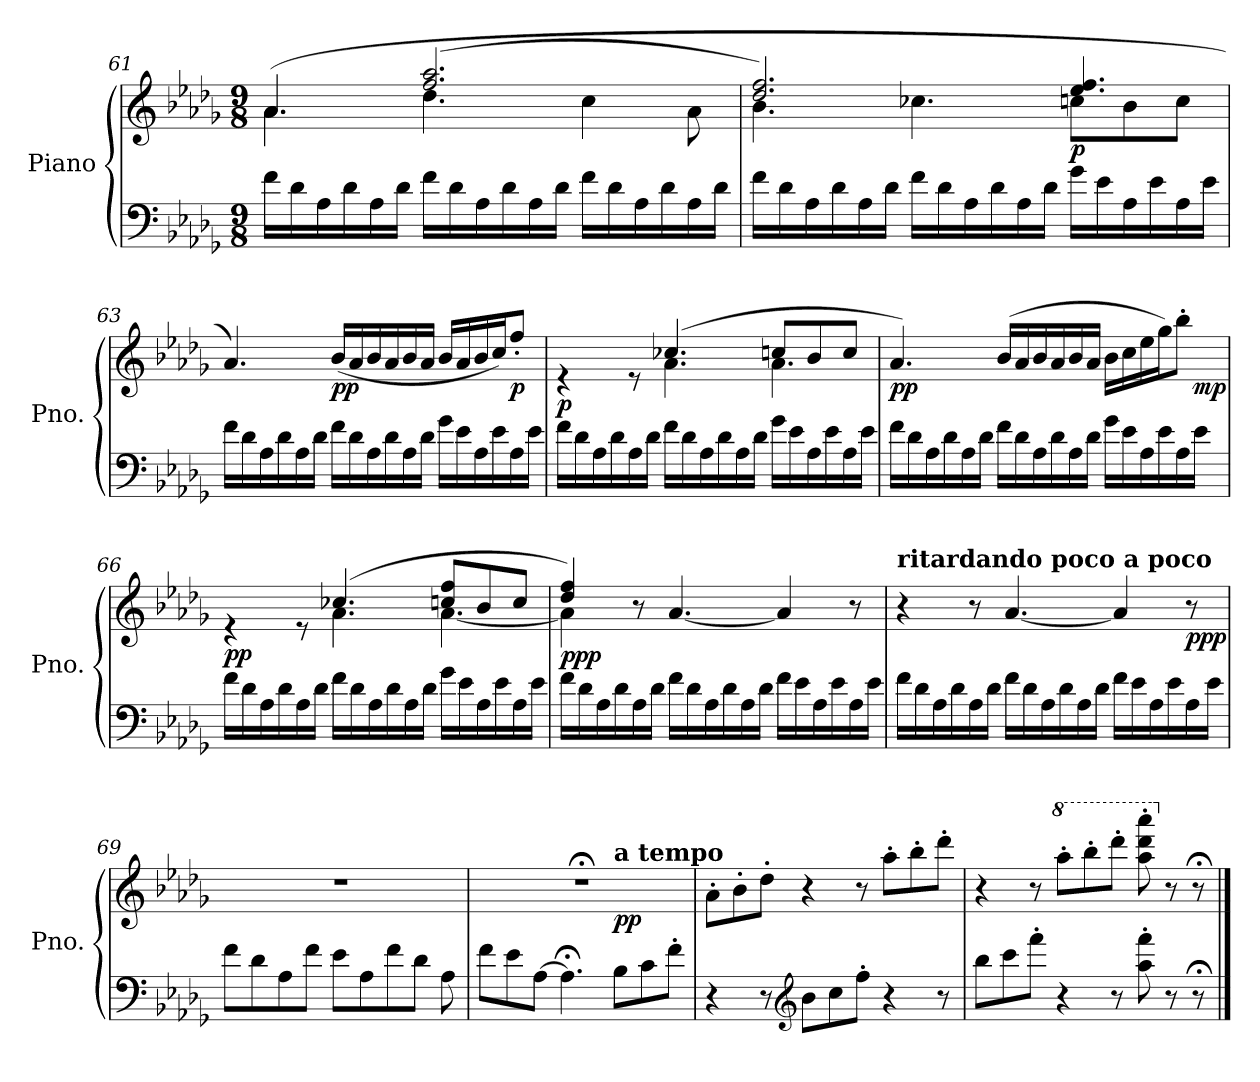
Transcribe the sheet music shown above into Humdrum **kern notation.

**kern	**kern	**dynam
*part1	*part1	*part1
*staff2	*staff1	*staff1/2
*I"Piano	*	*
*I'Pno.	*	*
*clefF4	*clefG2	*
*k[b-e-a-d-g-]	*k[b-e-a-d-g-]	*
*M9/8	*M9/8	*
=61	=61	=61
*	*^	*
16f\LL	4.a-/	(<4.a-\	.
16d-\	.	.	.
16A-\	.	.	.
16d-\	.	.	.
16A-\	.	.	.
16d-\JJ	.	.	.
16f\LL	(>2.ff/ 2.aa-/	4.dd-\	.
16d-\	.	.	.
16A-\	.	.	.
16d-\	.	.	.
16A-\	.	.	.
16d-\JJ	.	.	.
16f\LL	.	4cc\	.
16d-\	.	.	.
16A-\	.	.	.
16d-\	.	.	.
16A-\	.	8a-\	.
16d-\JJ	.	.	.
!!LO:PB:g=z	!!
=62	=62	=62	=62
16f\LL	2.dd-/ 2.ff/)	4.b-\	.
16d-\	.	.	.
16A-\	.	.	.
16d-\	.	.	.
16A-\	.	.	.
16d-\JJ	.	.	.
16f\LL	.	4.cc-X\	.
16d-\	.	.	.
16A-\	.	.	.
16d-\	.	.	.
16A-\	.	.	.
16d-\JJ	.	.	.
!	!	!	!LO:DY:b
16g-\LL	4.ee-/ 4.ff/	8ccn\L	p
16e-\	.	.	.
16A-\	.	8b-\	.
16e-\	.	.	.
16A-\	.	8cc\J	.
16e-\JJ	.	.	.
=63	=63	=63	=63
16f\LL	4.ryy	4.a-/)	.
16d-\	.	.	.
16A-\	.	.	.
16d-\	.	.	.
16A-\	.	.	.
16d-\JJ	.	.	.
!	!	!	!LO:DY:b
16f\LL	(>16b-/LL	2.ryy	pp
16d-\	16a-/	.	.
16A-\	16b-/	.	.
16d-\	16a-/	.	.
16A-\	16b-/	.	.
16d-\JJ	16a-/JJ	.	.
16g-\LL	16b-/LL	.	.
16e-\	16a-/	.	.
16A-\	16b-/	.	.
16e-\	16cc/J)	.	.
!	!	!	!LO:DY:b
16A-\	8ff'/J	.	p
16e-\JJ	.	.	.
!!LO:LB:g=z	!!
=64	=64	=64	=64
!	!	!	!LO:DY:b
16f\LL	4re	4.ryy	p
16d-\	.	.	.
16A-\	.	.	.
16d-\	.	.	.
16A-\	8re	.	.
16d-\JJ	.	.	.
16f\LL	(>4.cc-X/	4.a-\	.
16d-\	.	.	.
16A-\	.	.	.
16d-\	.	.	.
16A-\	.	.	.
16d-\JJ	.	.	.
16g-\LL	8ccn/L	4.a-\	.
16e-\	.	.	.
16A-\	8b-/	.	.
16e-\	.	.	.
16A-\	8cc/J	.	.
16e-\JJ	.	.	.
=65	=65	=65	=65
!	!	!	!LO:DY:b
16f\LL	4.a-/)	1ryy	pp
16d-\	.	.	.
16A-\	.	.	.
16d-\	.	.	.
16A-\	.	.	.
16d-\JJ	.	.	.
16f\LL	(>16b-/LL	.	.
16d-\	16a-/	.	.
16A-\	16b-/	.	.
16d-\	16a-/	.	.
16A-\	16b-/	.	.
16d-\JJ	16a-/JJ	.	.
16g-\LL	16b-\LL	.	.
16e-\	16cc\	.	.
16A-\	16ee-\	.	.
16e-\	16gg-\J)	.	.
16A-\	8bb-'\J	16ryy	.
!	!	!	!LO:DY:b
16e-\JJ	.	16ryy	mp
!!LO:LB:g=z	!!
=66	=66	=66	=66
!	!	!	!LO:DY:b
16f\LL	4re	4.ryy	pp
16d-\	.	.	.
16A-\	.	.	.
16d-\	.	.	.
16A-\	8re	.	.
16d-\JJ	.	.	.
16f\LL	(>4.cc-X/	4.a-\	.
16d-\	.	.	.
16A-\	.	.	.
16d-\	.	.	.
16A-\	.	.	.
16d-\JJ	.	.	.
16g-\LL	8ccn/ 8ff/L	[4.a-\	.
16e-\	.	.	.
16A-\	8b-/	.	.
16e-\	.	.	.
16A-\	8cc/J	.	.
16e-\JJ	.	.	.
=67	=67	=67	=67
!	!	!	!LO:DY:b
16f\LL	4dd-/ 4ff/)	4a-\]	ppp
16d-\	.	.	.
16A-\	.	.	.
16d-\	.	.	.
16A-\	8r	8ryy	.
16d-\JJ	.	.	.
16f\LL	[4.a-/	2.ryy	.
16d-\	.	.	.
16A-\	.	.	.
16d-\	.	.	.
16A-\	.	.	.
16d-\JJ	.	.	.
16f\LL	4a-/]	.	.
16e-\	.	.	.
16A-\	.	.	.
16e-\	.	.	.
16A-\	8r	.	.
16e-\JJ	.	.	.
*	*v	*v	*
!!LO:LB:g=z
=68	=68	=68
*	*MM120	*
!	!LO:TX:a:B:t=ritardando poco a poco	!
16f\LL	4r	.
16d-\	.	.
16A-\	.	.
16d-\	.	.
16A-\	8r	.
16d-\JJ	.	.
*	*MM113	*
16f\LL	[4.a-/	.
16d-\	.	.
16A-\	.	.
16d-\	.	.
16A-\	.	.
16d-\JJ	.	.
*	*MM105	*
16f\LL	4a-/]	.
16e-\	.	.
16A-\	.	.
16e-\	.	.
!	!	!LO:DY:b
16A-\	8r	ppp
16e-\JJ	.	.
=69	=69	=69
*	*MM98	*
8f\L	8%9r	.
8d-\	.	.
8A-\	.	.
8f\J	.	.
*	*MM90	*
8e-\L	.	.
8A-\	.	.
8f\	.	.
8d-\J	.	.
*	*MM83	*
8A-\	.	.
!!LO:LB:g=z
=70	=70	=70
*	*^	*
8f\L	8%9r;<	2.ryy	.
8e-\	.	.	.
[8A-\J	.	.	.
4.A-;<\]	.	.	.
!	!	!LO:TX:a:B:t=a tempo	!
!	!	!	!LO:DY:b
8B-\L	.	4.ryy	pp
8c\	.	.	.
8f'\J	.	.	.
*	*v	*v	*
=71	=71	=71
4r	8a-'\L	.
.	8b-'\	.
8r	8dd-'\J	.
*clefG2	*	*
8b-\L	4r	.
8cc\	.	.
8ff'\J	8r	.
4r	8aa-'\L	.
.	8bb-'\	.
8r	8ddd-'\J	.
=72	=72	=72
8bb-\L	4r	.
8ccc\	.	.
8fff'\J	8r	.
*	*8va	*
4r	8aaa-'\L	.
.	8bbb-'\	.
8r	8dddd-'\J	.
8aa-\' 8fff\'	8aaa-\' 8dddd-\' 8aaaa-\'	.
*	*X8va	*
8r	8r	.
8r;<	8r;<	.
==	==	==
*-	*-	*-
